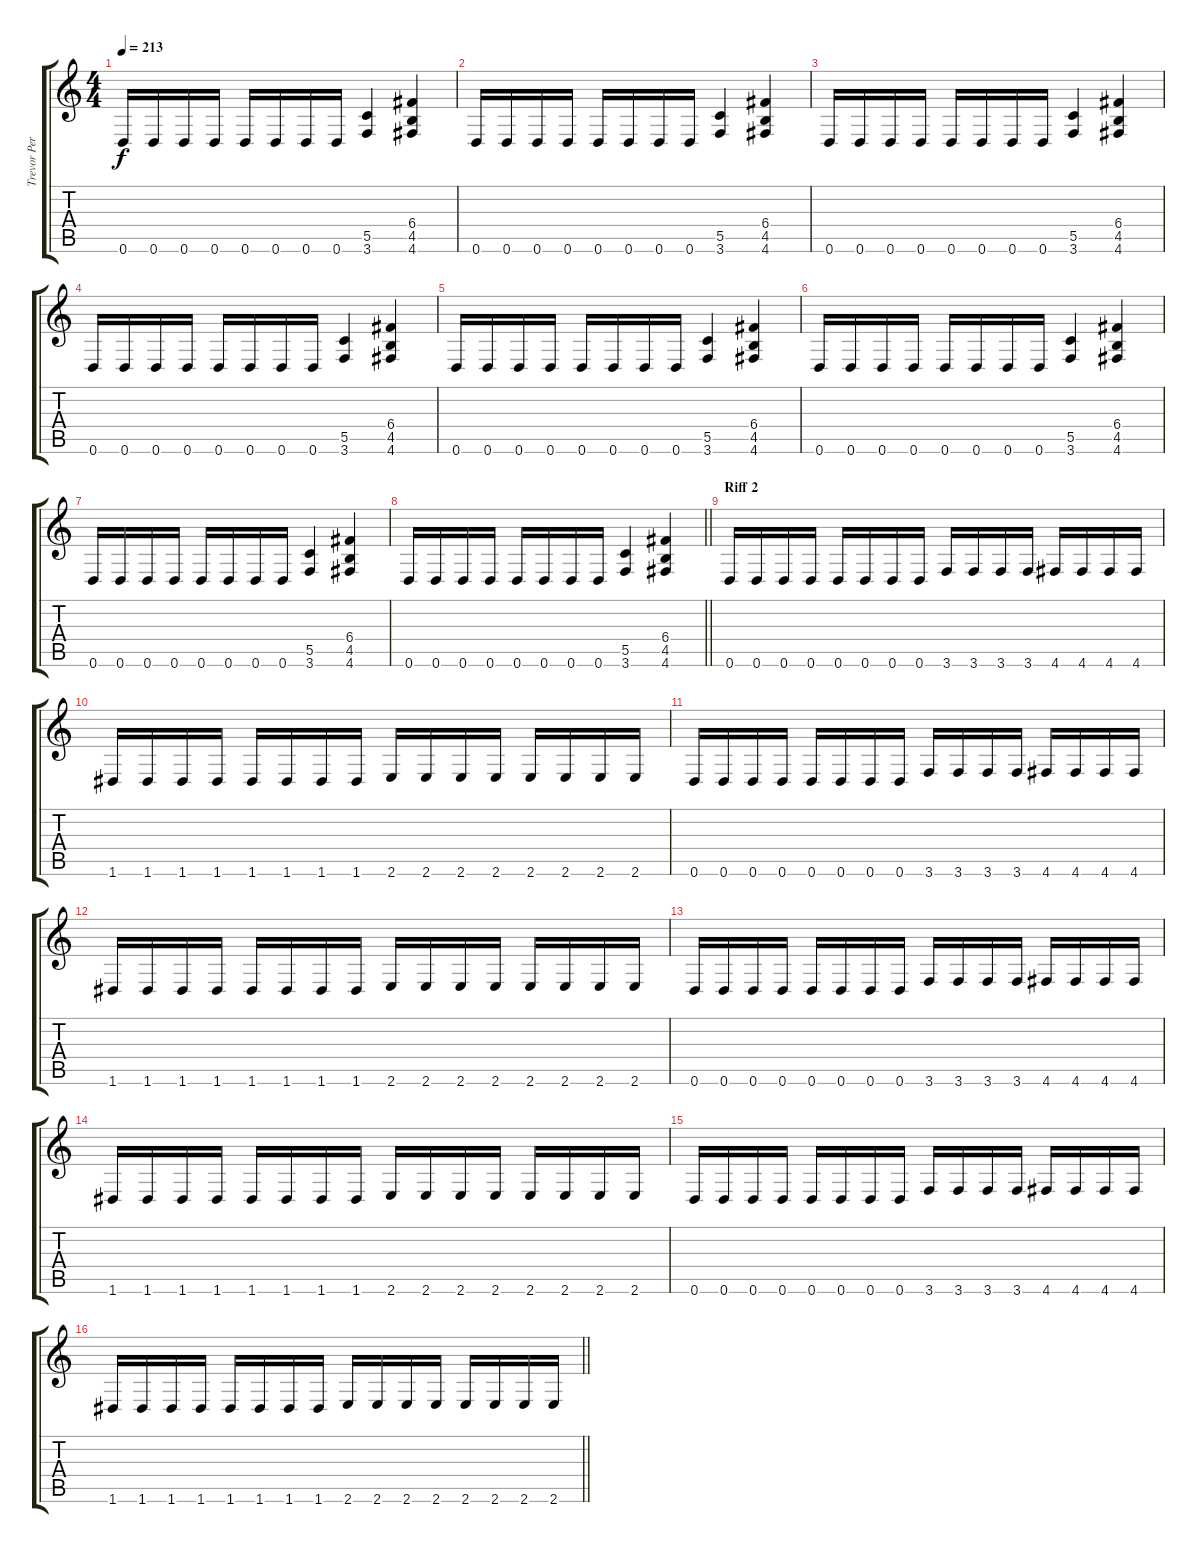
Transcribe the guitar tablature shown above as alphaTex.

\track ("Trevor Peres" "Trevor Per") {instrument overdrivenguitar}
\staff {score tabs}
\tuning (D4 A3 F3 C3 G2 D2) {hide}
\ts (4 4)
\tempo 213
\clef g2
\ks c
0.6.16{dy f} 0.6.16 0.6.16 0.6.16 0.6.16 0.6.16 0.6.16 0.6.16 (5.5 3.6).4 (6.4 4.5 4.6).4 |
0.6.16 0.6.16 0.6.16 0.6.16 0.6.16 0.6.16 0.6.16 0.6.16 (5.5 3.6).4 (6.4 4.5 4.6).4 |
0.6.16 0.6.16 0.6.16 0.6.16 0.6.16 0.6.16 0.6.16 0.6.16 (5.5 3.6).4 (6.4 4.5 4.6).4 |
0.6.16 0.6.16 0.6.16 0.6.16 0.6.16 0.6.16 0.6.16 0.6.16 (5.5 3.6).4 (6.4 4.5 4.6).4 |
0.6.16 0.6.16 0.6.16 0.6.16 0.6.16 0.6.16 0.6.16 0.6.16 (5.5 3.6).4 (6.4 4.5 4.6).4 |
0.6.16 0.6.16 0.6.16 0.6.16 0.6.16 0.6.16 0.6.16 0.6.16 (5.5 3.6).4 (6.4 4.5 4.6).4 |
0.6.16 0.6.16 0.6.16 0.6.16 0.6.16 0.6.16 0.6.16 0.6.16 (5.5 3.6).4 (6.4 4.5 4.6).4 |
\barLineRight lightlight
0.6.16 0.6.16 0.6.16 0.6.16 0.6.16 0.6.16 0.6.16 0.6.16 (5.5 3.6).4 (6.4 4.5 4.6).4 |
\section ("" "Riff 2")
0.6.16 0.6.16 0.6.16 0.6.16 0.6.16 0.6.16 0.6.16 0.6.16 3.6.16 3.6.16 3.6.16 3.6.16 4.6.16 4.6.16 4.6.16 4.6.16 |
1.6.16 1.6.16 1.6.16 1.6.16 1.6.16 1.6.16 1.6.16 1.6.16 2.6.16 2.6.16 2.6.16 2.6.16 2.6.16 2.6.16 2.6.16 2.6.16 |
0.6.16 0.6.16 0.6.16 0.6.16 0.6.16 0.6.16 0.6.16 0.6.16 3.6.16 3.6.16 3.6.16 3.6.16 4.6.16 4.6.16 4.6.16 4.6.16 |
1.6.16 1.6.16 1.6.16 1.6.16 1.6.16 1.6.16 1.6.16 1.6.16 2.6.16 2.6.16 2.6.16 2.6.16 2.6.16 2.6.16 2.6.16 2.6.16 |
0.6.16 0.6.16 0.6.16 0.6.16 0.6.16 0.6.16 0.6.16 0.6.16 3.6.16 3.6.16 3.6.16 3.6.16 4.6.16 4.6.16 4.6.16 4.6.16 |
1.6.16 1.6.16 1.6.16 1.6.16 1.6.16 1.6.16 1.6.16 1.6.16 2.6.16 2.6.16 2.6.16 2.6.16 2.6.16 2.6.16 2.6.16 2.6.16 |
0.6.16 0.6.16 0.6.16 0.6.16 0.6.16 0.6.16 0.6.16 0.6.16 3.6.16 3.6.16 3.6.16 3.6.16 4.6.16 4.6.16 4.6.16 4.6.16 |
\barLineRight lightlight
1.6.16 1.6.16 1.6.16 1.6.16 1.6.16 1.6.16 1.6.16 1.6.16 2.6.16 2.6.16 2.6.16 2.6.16 2.6.16 2.6.16 2.6.16 2.6.16
